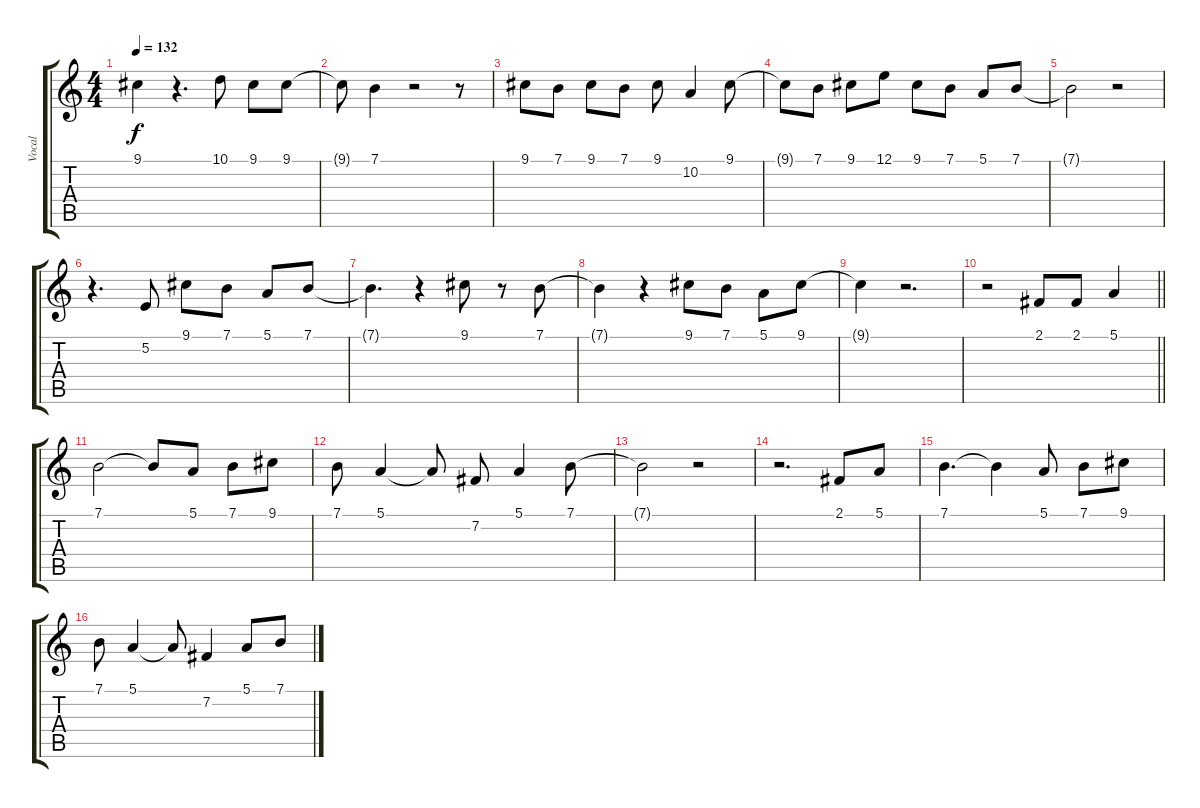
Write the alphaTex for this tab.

\track ("Vocal" "Vocal") {instrument acousticgrandpiano}
\staff {score tabs}
\tuning (E4 B3 G3 D3 A2 E2) {hide}
\ts (4 4)
\tempo 132
\clef g2
\ks c
9.1{t}.4{dy f} r.4{d} 10.1.8 9.1.8 9.1.8 |
9.1{t}.8 7.1.4 r.2 r.8 |
9.1.8 7.1.8 9.1.8 7.1.8 9.1.8 10.2.4 9.1.8 |
9.1{t}.8 7.1.8 9.1.8 12.1.8 9.1.8 7.1.8 5.1.8 7.1.8 |
7.1{t}.2 r.2 |
r.4{d} 5.2.8 9.1.8 7.1.8 5.1.8 7.1.8 |
7.1{t}.4{d} r.4 9.1.8 r.8 7.1.8 |
7.1{t}.4 r.4 9.1.8 7.1.8 5.1.8 9.1.8 |
9.1{t}.4 r.2{d} |
\barLineRight lightlight
r.2 2.1.8 2.1.8 5.1.4 |
\section ("" "")
7.1.2 7.1{t}.8 5.1.8 7.1.8 9.1.8 |
7.1.8 5.1.4 5.1{t}.8 7.2.8 5.1.4 7.1.8 |
7.1{t}.2 r.2 |
r.2{d} 2.1.8 5.1.8 |
7.1.4{d} 7.1{t}.4 5.1.8 7.1.8 9.1.8 |
7.1.8 5.1.4 5.1{t}.8 7.2.4 5.1.8 7.1.8
